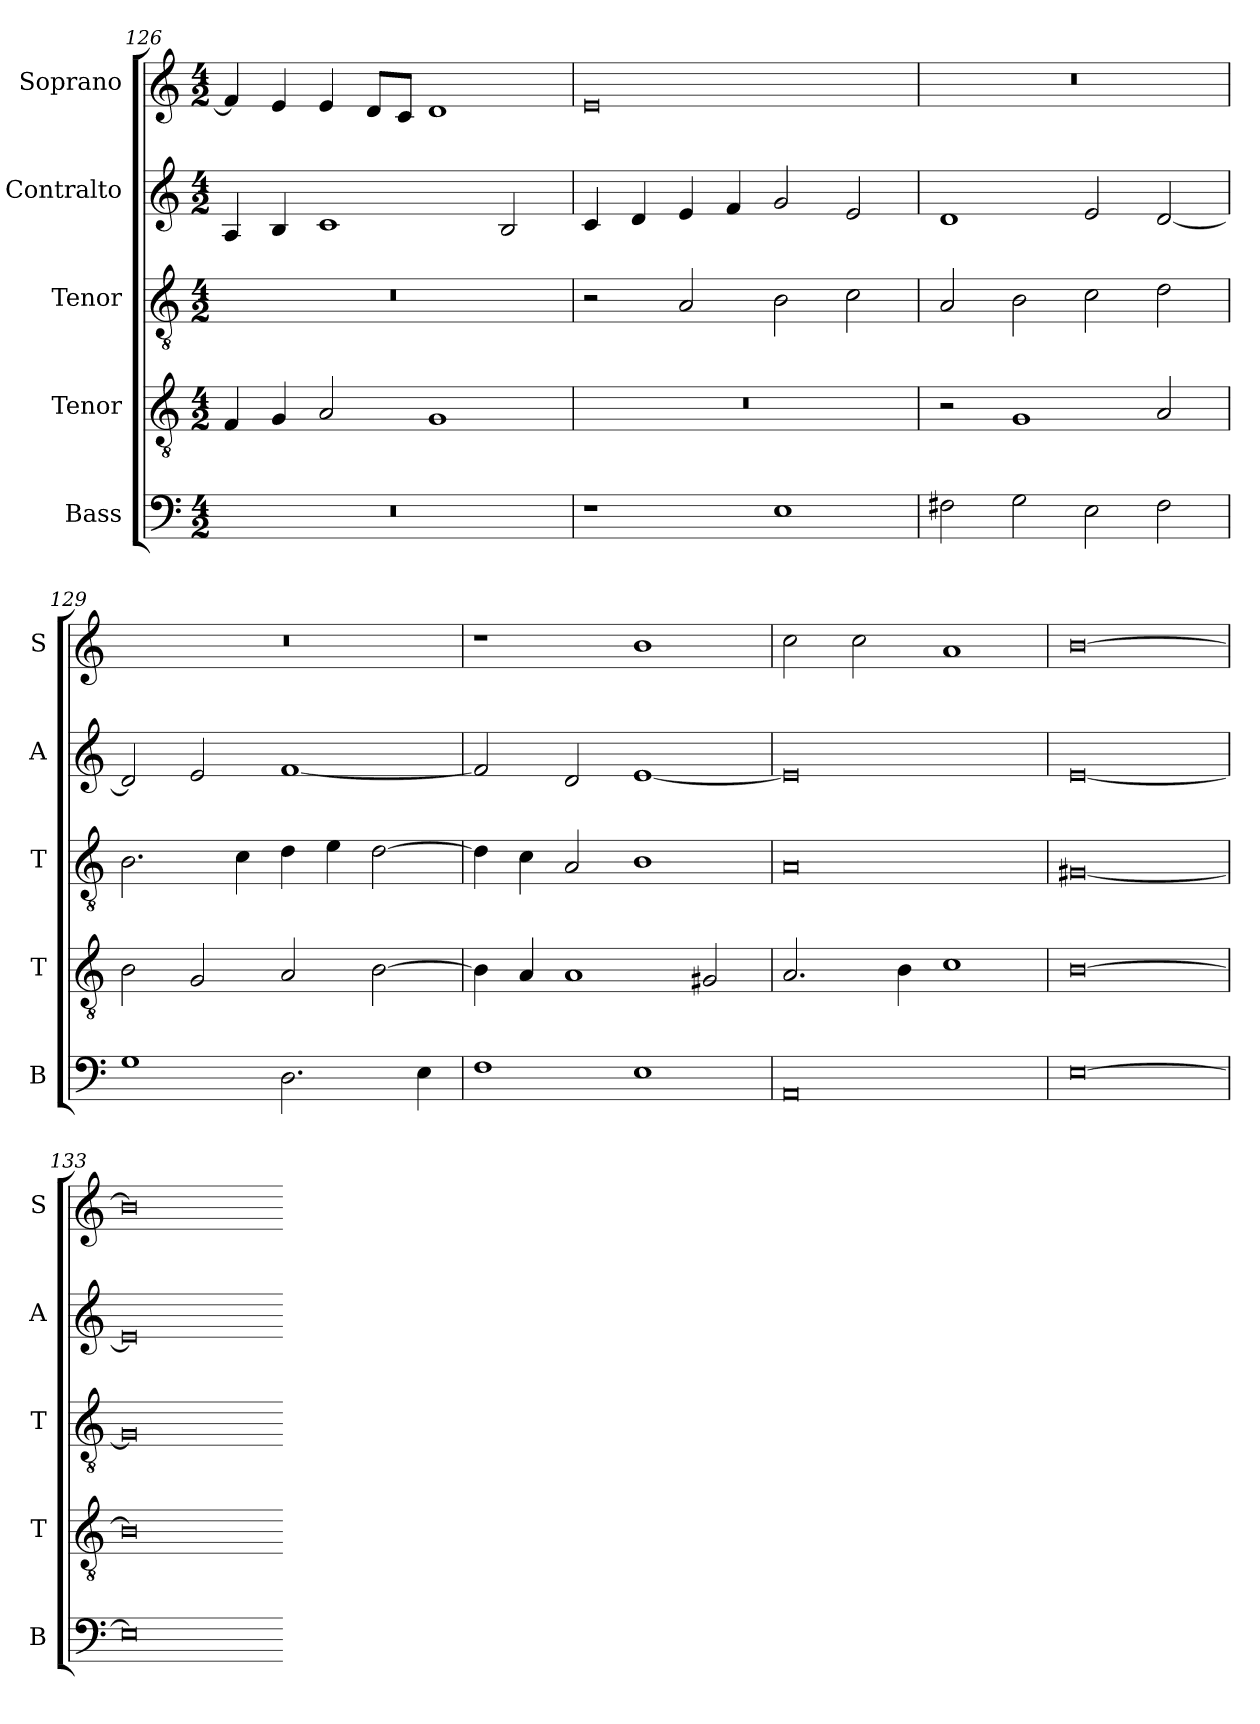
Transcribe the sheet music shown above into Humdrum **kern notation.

**kern	**kern	**kern	**kern	**kern
*part5	*part4	*part3	*part2	*part1
*staff5	*staff4	*staff3	*staff2	*staff1
*I"Bass	*I"Tenor	*I"Tenor	*I"Contralto	*I"Soprano
*I'B	*I'T	*I'T	*I'A	*I'S
*clefF4	*clefGv2	*clefGv2	*clefG2	*clefG2
*k[]	*k[]	*k[]	*k[]	*k[]
*E:phr	*E:phr	*E:phr	*E:phr	*E:phr
*M4/2	*M4/2	*M4/2	*M4/2	*M4/2
=126	=126	=126	=126	=126
0r	4F	0r	4A	4f]
.	4G	.	4B	4e
.	2A	.	1c	4e
.	.	.	.	8d/L
.	.	.	.	8c/J
.	1G	.	.	1d
.	.	.	2B	.
=127	=127	=127	=127	=127
1r	0r	2r	4c	0e
.	.	.	4d	.
.	.	2A	4e	.
.	.	.	4f	.
1E	.	2B	2g	.
.	.	2c	2e	.
=128	=128	=128	=128	=128
2F#X	2r	2A	1d	0r
2G	1G	2B	.	.
2E	.	2c	2e	.
2F#	2A	2d	[2d	.
=129	=129	=129	=129	=129
1G	2B	2.B	2d]	0r
.	2G	.	2e	.
.	.	4c	.	.
2.D	2A	4d	[1f	.
.	.	4e	.	.
.	[2B	[2d	.	.
4E	.	.	.	.
=130	=130	=130	=130	=130
1F	4B]	4d]	2f]	1r
.	4A	4c	.	.
.	1A	2A	2d	.
1E	.	1B	[1e	1b
.	2G#X	.	.	.
=131	=131	=131	=131	=131
0AA	2.A	0A	0e]	2cc
.	.	.	.	2cc
.	4B	.	.	.
.	1c	.	.	1a
=132	=132	=132	=132	=132
[0E	[0B	[0G#X	[0e	[0b
=133	=133	=133	=133	=133
0E]	0B]	0G#]	0e]	0b]
=-	=-	=-	=-	=-
*-	*-	*-	*-	*-
